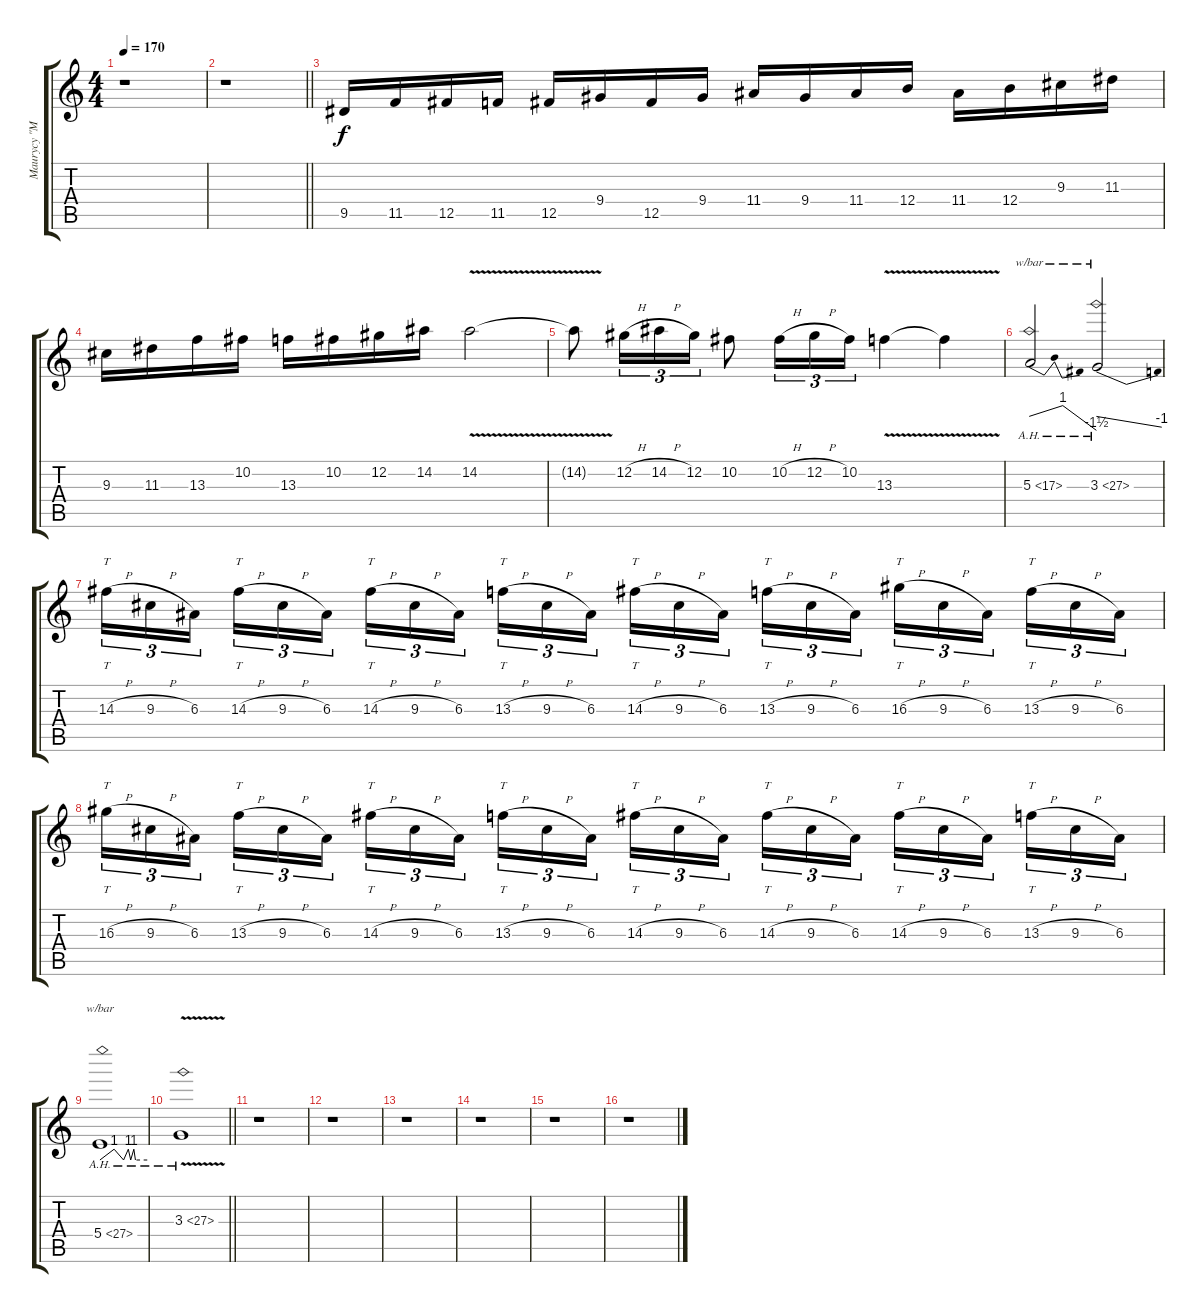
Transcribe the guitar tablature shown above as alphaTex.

\track ("Maurycy \"Mauser\" Stefanowicz (Lead)" "Maurycy \"M") {instrument overdrivenguitar}
\staff {score tabs}
\tuning (Db4 Ab3 E3 B2 Gb2 Db2) {hide}
\ts (4 4)
\tempo 170
\clef g2
\ks c
r.1{dy mf} |
\barLineRight lightlight
r.1 |
9.5.16{dy f} 11.5.16 12.5.16 11.5.16 12.5.16 9.4.16 12.5.16 9.4.16 11.4.16 9.4.16 11.4.16 12.4.16 11.4.16 12.4.16 9.3.16 11.3.16 |
9.3.16 11.3.16 13.3.16 10.2.16 13.3.16 10.2.16 12.2.16 14.2.16 14.2{v}.2 |
14.2{t}.8 12.2{h}.16{tu (3 2)} 14.2{h}.16{tu (3 2)} 12.2.16{tu (3 2)} 10.2.8 10.2{h}.16{tu (3 2)} 12.2{h}.16{tu (3 2)} 10.2.16{tu (3 2)} 13.3{v}.4 13.3{t}.4 |
5.3{ah 12}.2{tbe (dip default 0 0 15 4 60 -6)} 3.3{ah 24}.2{tbe (dive default 0 0 60 -4)} |
14.3{h}.16{tt tu (3 2)} 9.3{h}.16{tu (3 2)} 6.3.16{tu (3 2) beam splitsecondary} 14.3{h}.16{tt tu (3 2)} 9.3{h}.16{tu (3 2)} 6.3.16{tu (3 2)} 14.3{h}.16{tt tu (3 2)} 9.3{h}.16{tu (3 2)} 6.3.16{tu (3 2) beam splitsecondary} 13.3{h}.16{tt tu (3 2)} 9.3{h}.16{tu (3 2)} 6.3.16{tu (3 2)} 14.3{h}.16{tt tu (3 2)} 9.3{h}.16{tu (3 2)} 6.3.16{tu (3 2) beam splitsecondary} 13.3{h}.16{tt tu (3 2)} 9.3{h}.16{tu (3 2)} 6.3.16{tu (3 2)} 16.3{h}.16{tt tu (3 2)} 9.3{h}.16{tu (3 2)} 6.3.16{tu (3 2) beam splitsecondary} 13.3{h}.16{tt tu (3 2)} 9.3{h}.16{tu (3 2)} 6.3.16{tu (3 2)} |
16.3{h}.16{tt tu (3 2)} 9.3{h}.16{tu (3 2)} 6.3.16{tu (3 2) beam splitsecondary} 13.3{h}.16{tt tu (3 2)} 9.3{h}.16{tu (3 2)} 6.3.16{tu (3 2)} 14.3{h}.16{tt tu (3 2)} 9.3{h}.16{tu (3 2)} 6.3.16{tu (3 2) beam splitsecondary} 13.3{h}.16{tt tu (3 2)} 9.3{h}.16{tu (3 2)} 6.3.16{tu (3 2)} 14.3{h}.16{tt tu (3 2)} 9.3{h}.16{tu (3 2)} 6.3.16{tu (3 2) beam splitsecondary} 14.3{h}.16{tt tu (3 2)} 9.3{h}.16{tu (3 2)} 6.3.16{tu (3 2)} 14.3{h}.16{tt tu (3 2)} 9.3{h}.16{tu (3 2)} 6.3.16{tu (3 2) beam splitsecondary} 13.3{h}.16{tt tu (3 2)} 9.3{h}.16{tu (3 2)} 6.3.16{tu (3 2)} |
5.4{ah 22}.1{tbe (custom default 0 0 18 4 30 0 36 4 39 0 43 4 45 0 60 0)} |
\barLineRight lightlight
3.3{ah 24 v}.1 |
r.1 |
r.1 |
r.1 |
r.1 |
r.1 |
r.1
